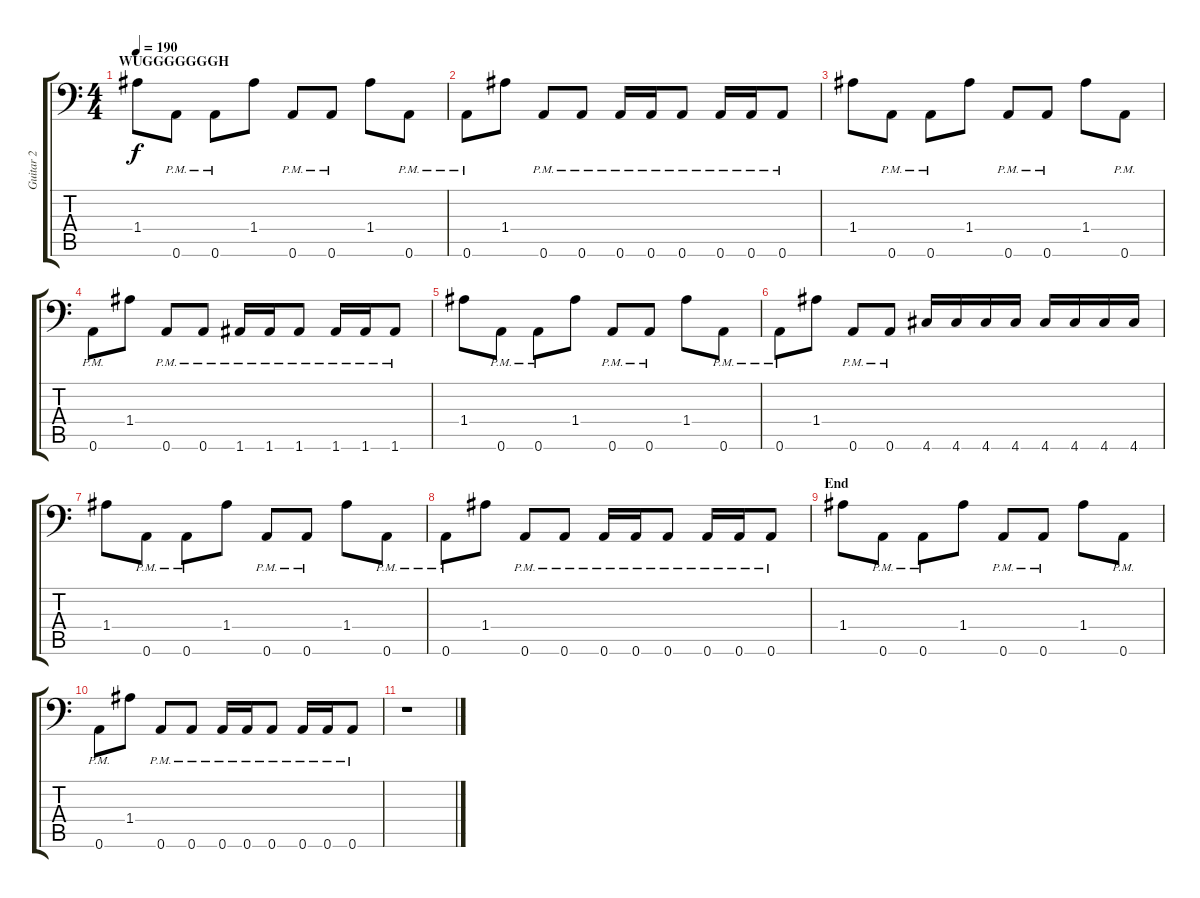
\track ("Guitar 2" "Guitar 2") {instrument distortionguitar}
\staff {score tabs}
\tuning (B3 Gb3 D3 A2 E2 A1) {hide}
\ts (4 4)
\section ("" "WUGGGGGGGH")
\tempo 190
\clef f4
\ks c
1.4.8{dy f} 0.6{pm}.8 0.6{pm}.8 1.4.8 0.6{pm}.8 0.6{pm}.8 1.4.8 0.6{pm}.8 |
0.6{pm}.8 1.4.8 0.6{pm}.8 0.6{pm}.8 0.6{pm}.16 0.6{pm}.16 0.6{pm}.8 0.6{pm}.16 0.6{pm}.16 0.6{pm}.8 |
1.4.8 0.6{pm}.8 0.6{pm}.8 1.4.8 0.6{pm}.8 0.6{pm}.8 1.4.8 0.6{pm}.8 |
0.6{pm}.8 1.4.8 0.6{pm}.8 0.6{pm}.8 1.6{pm}.16 1.6{pm}.16 1.6{pm}.8 1.6{pm}.16 1.6{pm}.16 1.6{pm}.8 |
1.4.8 0.6{pm}.8 0.6{pm}.8 1.4.8 0.6{pm}.8 0.6{pm}.8 1.4.8 0.6{pm}.8 |
0.6{pm}.8 1.4.8 0.6{pm}.8 0.6{pm}.8 4.6.16 4.6.16 4.6.16 4.6.16 4.6.16 4.6.16 4.6.16 4.6.16 |
1.4.8 0.6{pm}.8 0.6{pm}.8 1.4.8 0.6{pm}.8 0.6{pm}.8 1.4.8 0.6{pm}.8 |
0.6{pm}.8 1.4.8 0.6{pm}.8 0.6{pm}.8 0.6{pm}.16 0.6{pm}.16 0.6{pm}.8 0.6{pm}.16 0.6{pm}.16 0.6{pm}.8 |
\section ("" "End")
1.4.8 0.6{pm}.8 0.6{pm}.8 1.4.8 0.6{pm}.8 0.6{pm}.8 1.4.8 0.6{pm}.8 |
0.6{pm}.8 1.4.8 0.6{pm}.8 0.6{pm}.8 0.6{pm}.16 0.6{pm}.16 0.6{pm}.8 0.6{pm}.16 0.6{pm}.16 0.6{pm}.8 |
r.1
